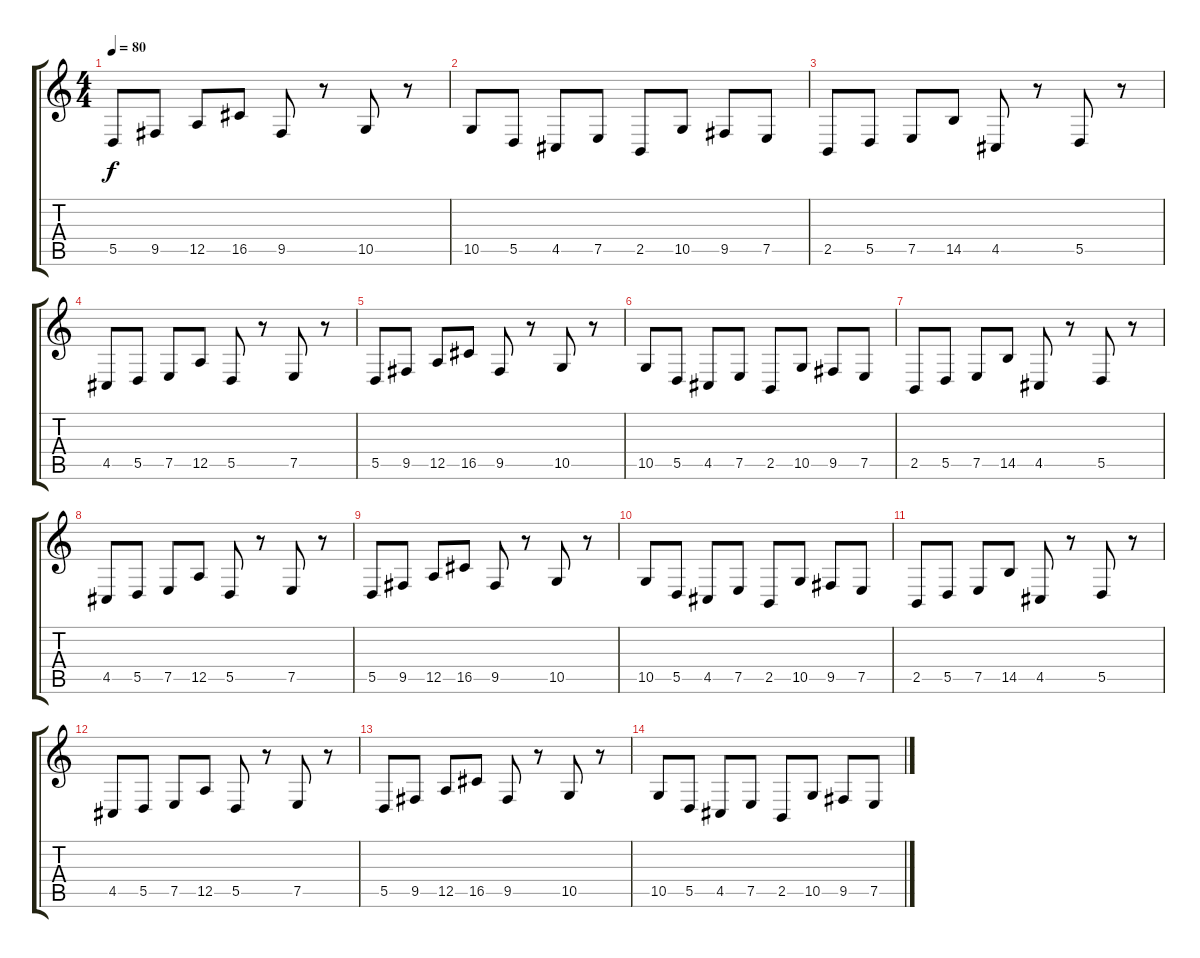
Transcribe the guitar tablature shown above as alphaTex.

\track "" {instrument stringensemble1}
\staff {score tabs}
\tuning (E4 B3 G3 D3 A2 E2) {hide}
\ts (4 4)
\tempo 80
\clef g2
\ks c
5.5.8{dy f} 9.5.8 12.5.8 16.5.8 9.5.8 r.8 10.5.8 r.8 |
10.5.8 5.5.8 4.5.8 7.5.8 2.5.8 10.5.8 9.5.8 7.5.8 |
2.5.8 5.5.8 7.5.8 14.5.8 4.5.8 r.8 5.5.8 r.8 |
4.5.8 5.5.8 7.5.8 12.5.8 5.5.8 r.8 7.5.8 r.8 |
5.5.8 9.5.8 12.5.8 16.5.8 9.5.8 r.8 10.5.8 r.8 |
10.5.8 5.5.8 4.5.8 7.5.8 2.5.8 10.5.8 9.5.8 7.5.8 |
2.5.8 5.5.8 7.5.8 14.5.8 4.5.8 r.8 5.5.8 r.8 |
4.5.8 5.5.8 7.5.8 12.5.8 5.5.8 r.8 7.5.8 r.8 |
5.5.8 9.5.8 12.5.8 16.5.8 9.5.8 r.8 10.5.8 r.8 |
10.5.8 5.5.8 4.5.8 7.5.8 2.5.8 10.5.8 9.5.8 7.5.8 |
2.5.8 5.5.8 7.5.8 14.5.8 4.5.8 r.8 5.5.8 r.8 |
4.5.8 5.5.8 7.5.8 12.5.8 5.5.8 r.8 7.5.8 r.8 |
5.5.8 9.5.8 12.5.8 16.5.8 9.5.8 r.8 10.5.8 r.8 |
10.5.8 5.5.8 4.5.8 7.5.8 2.5.8 10.5.8 9.5.8 7.5.8
